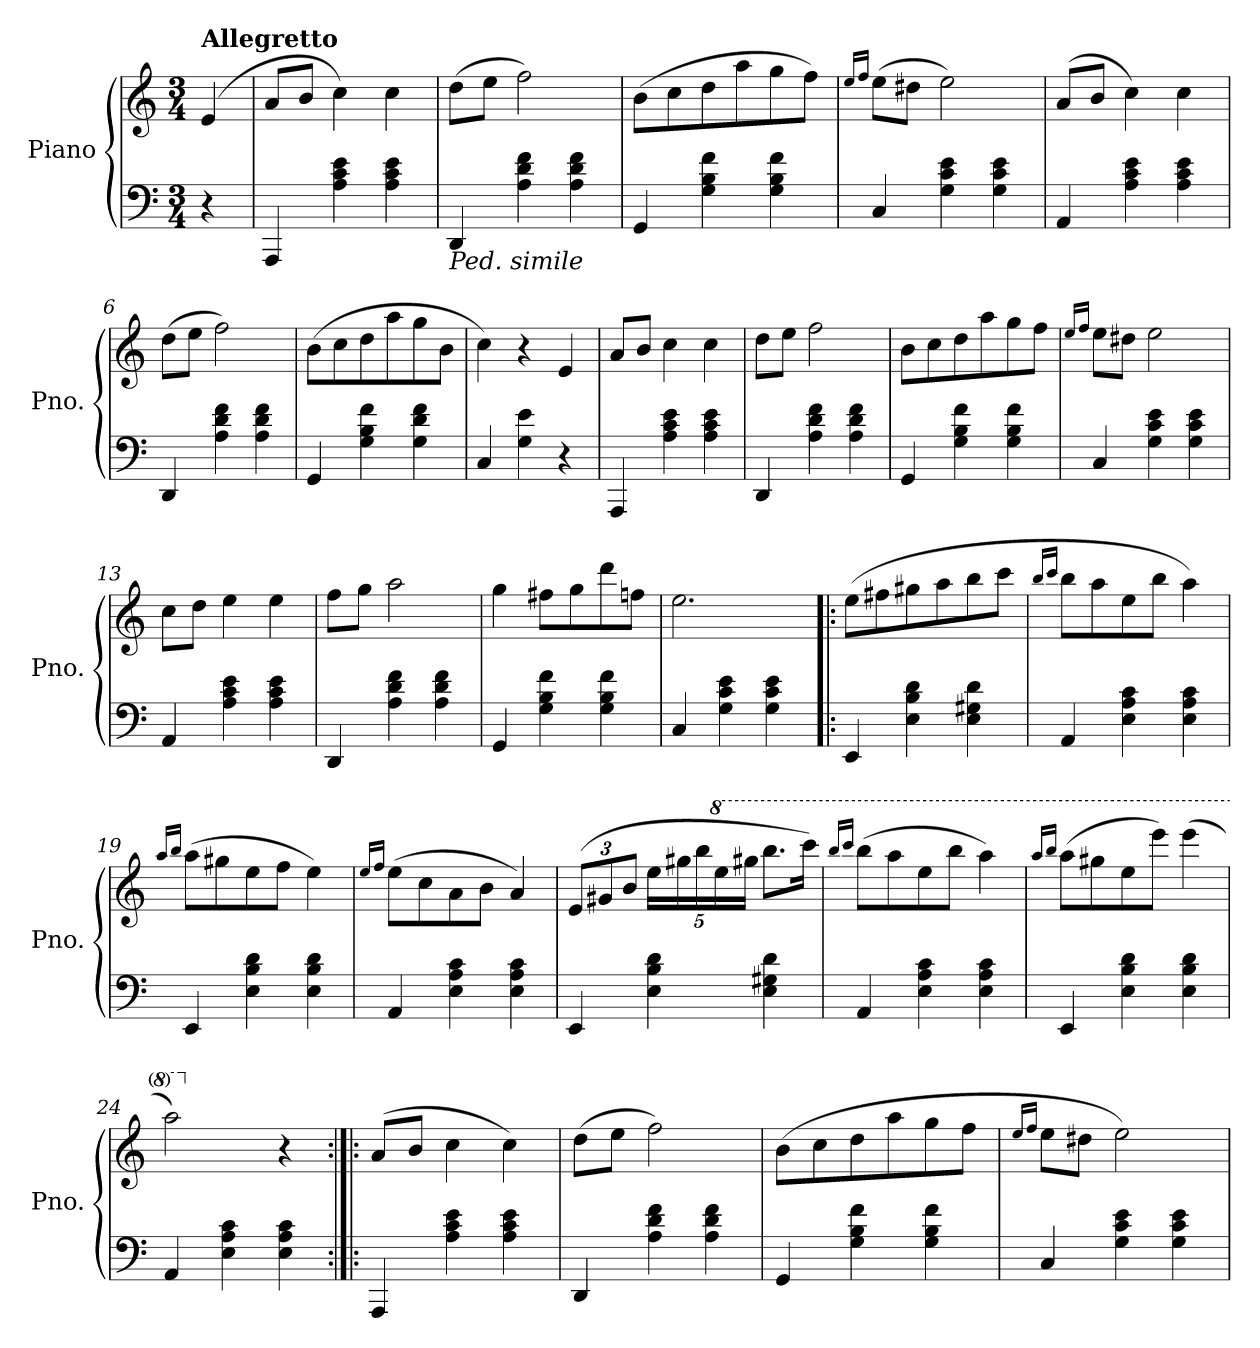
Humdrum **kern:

**kern	**kern
*part1	*part1
*staff2	*staff1
*I"Piano	*
*I'Pno.	*
*clefF4	*clefG2
*k[]	*k[]
*M3/4	*M3/4
=	=
!	!LO:TX:a:B:t=Allegretto
4r	(>4e/
=1	=1
4AAA/	8a/L
.	8b/J
4A\<<< 4c\<<< 4e\<<<	4cc\)
4A\ 4c\ 4e\	4cc\
=2	=2
!LO:TX:b:i:t=Ped. simile	!
4DD/	(>8dd\L
.	8ee\J
4A\<<< 4d\<<< 4f\<<<	2ff\)
4A\ 4d\ 4f\	.
=3	=3
4GG/	(>8b\L
.	8cc\
4G\<<< 4B\<<< 4f\<<<	8dd\
.	8aa\
4G\ 4B\ 4f\	8gg\
.	8ff\J)
=4	=4
.	16qee/LL
.	16qff/JJ
4C/	(>8ee\L
.	8dd#X\J
4G\ 4c\ 4e\	2ee\)
4G\ 4c\ 4e\	.
!!LO:LB:g=z
=5	=5
4AA/	(>8a/L
.	8b/J
4A\ 4c\ 4e\	4cc\)
4A\ 4c\ 4e\	4cc\
=6	=6
4DD/	(>8dd\L
.	8ee\J
4A\ 4d\ 4f\	2ff\)
4A\ 4d\ 4f\	.
=7	=7
4GG/	(>8b\L
.	8cc\
4G\ 4B\ 4f\	8dd\
.	8aa\
4G\ 4d\ 4f\	8gg\
.	8b\J
=8	=8
4C/	4cc\)
4G\ 4e\	4r
4r	4e/
!!LO:LB:g=z
=9	=9
4AAA/	8a/L
.	8b/J
4A\ 4c\ 4e\	4cc\
4A\ 4c\ 4e\	4cc\
=10	=10
4DD/	8dd\L
.	8ee\J
4A\ 4d\ 4f\	2ff\
4A\ 4d\ 4f\	.
=11	=11
4GG/	8b\L
.	8cc\
4G\ 4B\ 4f\	8dd\
.	8aa\
4G\ 4B\ 4f\	8gg\
.	8ff\J
=12	=12
.	16qee/LL
.	16qff/JJ
4C/	8ee\L
.	8dd#X\J
4G\ 4c\ 4e\	2ee\
4G\ 4c\ 4e\	.
!!LO:LB:g=z
=13	=13
4AA/	8cc\L
.	8dd\J
4A\ 4c\ 4e\	4ee\
4A\ 4c\ 4e\	4ee\
=14	=14
4DD/	8ff\L
.	8gg\J
4A\ 4d\ 4f\	2aa\
4A\ 4d\ 4f\	.
=15	=15
4GG/	4gg\
4G\ 4B\ 4f\	8ff#X\L
.	8gg\
4G\ 4B\ 4f\	8ddd\
.	8ffn\J
=16	=16
4C/	2.ee\
4G\ 4c\ 4e\	.
4G\ 4c\ 4e\	.
!!LO:LB:g=z
=17!|:	=17!|:
4EE/	(>8ee\L
.	8ff#X\
4E\ 4B\ 4d\	8gg#X\
.	8aa\
4E\ 4G#X\ 4d\	8bb\
.	8ccc\J
=18	=18
.	16qbb/LL
.	16qccc/JJ
4AA/	8bb\L
.	8aa\
4E\ 4A\ 4c\	8ee\
.	8bb\J
4E\ 4A\ 4c\	4aa\)
=19	=19
.	16qaa/LL
.	16qbb/JJ
4EE/	(>8aa\L
.	8gg#X\
4E\ 4B\ 4d\	8ee\
.	8ff\J
4E\ 4B\ 4d\	4ee\)
=20	=20
.	16qee/LL
.	16qff/JJ
4AA/	(>8ee\L
.	8cc\
4E\ 4A\ 4c\	8a\
.	8b\J
4E\ 4A\ 4c\	4a/)
!!LO:LB:g=z
=21	=21
4EE/	(>12e/L
.	12g#X/
.	12b/J
4E\ 4B\ 4d\	20ee\LL
.	20gg#X\
.	20bb\
*	*8va
.	20eee\
.	20ggg#X\JJ
4E\ 4G#X\ 4d\	8.bbb\L
.	16cccc\Jk)
=22	=22
.	16qbbb/LL
.	16qcccc/JJ
4AA/	(>8bbb\L
.	8aaa\
4E\ 4A\ 4c\	8eee\
.	8bbb\J
4E\ 4A\ 4c\	4aaa\)
=23	=23
.	16qaaa/LL
.	16qbbb/JJ
4EE/	(>8aaa\L
.	8ggg#X\
4E\ 4B\ 4d\	8eee\
.	8eeee\J)
4E\ 4B\ 4d\	(>4eeee\
=24	=24
4AA/	2aaa\)
4E\ 4A\ 4c\	.
*	*X8va
4E\ 4A\ 4c\	4r
!!LO:PB:g=z
=25:|!|:	=25:|!|:
4AAA/	(>8a/L
.	8b/J
4A\ 4c\ 4e\	4cc\
4A\ 4c\ 4e\	4cc\)
=26	=26
4DD/	(>8dd\L
.	8ee\J
4A\ 4d\ 4f\	2ff\)
4A\ 4d\ 4f\	.
=27	=27
4GG/	(>8b\L
.	8cc\
4G\ 4B\ 4f\	8dd\
.	8aa\
4G\ 4B\ 4f\	8gg\
.	8ff\J
=28	=28
.	16qee/LL
.	16qff/JJ
4C/	8ee\L
.	8dd#X\J
4G\ 4c\ 4e\	2ee\)
4G\ 4c\ 4e\	.
=	=
*-	*-
